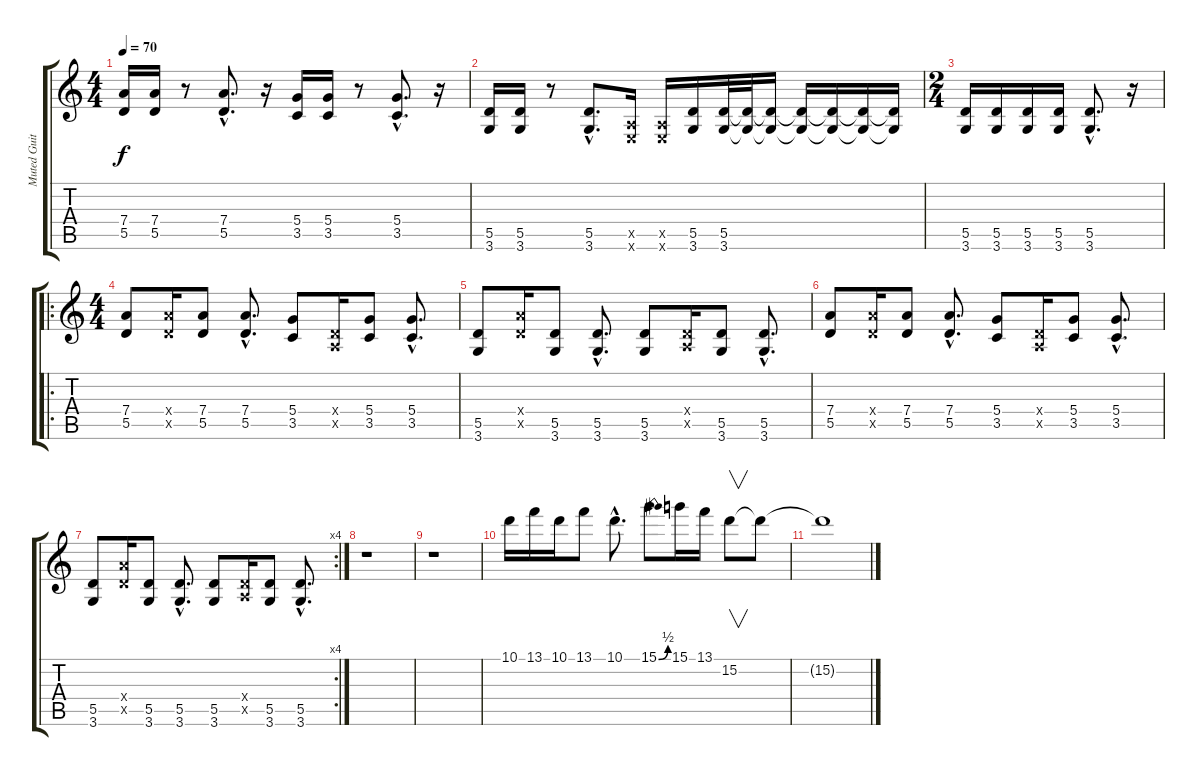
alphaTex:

\track ("Muted Guitar" "Muted Guit") {instrument electricguitarmuted}
\staff {score tabs}
\tuning (E4 B3 G3 D3 A2 E2) {hide}
\ts (4 4)
\tempo 70
\clef g2
\ks c
(7.4 5.5).16{dy f instrument distortionguitar} (7.4 5.5).16 r.8 (7.4{hac} 5.5{hac}).8{d} r.16 (5.4 3.5).16 (5.4 3.5).16 r.8 (5.4{hac} 3.5{hac}).8{d} r.16 |
(5.5 3.6).16 (5.5 3.6).16 r.8 (5.5{hac} 3.6{hac}).8{d} (0.5{x} 0.6{x}).16 (0.5{x} 0.6{x}).16 (5.5 3.6).16 (5.5 3.6).32 (5.5{t} 3.6{t}).32 (5.5{t} 3.6{t}).16 (5.5{t} 3.6{t}).16 (5.5{t} 3.6{t}).16 (5.5{t} 3.6{t}).16 (5.5{t} 3.6{t}).16 |
\ts (2 4)
(5.5 3.6).16 (5.5 3.6).16 (5.5 3.6).16 (5.5 3.6).16 (5.5{hac} 3.6{hac}).8{d} r.16 |
\ro
\ts (4 4)
(7.4 5.5).8{instrument electricguitarmuted} (7.4{x} 5.5{x}).16 (7.4 5.5).8 (7.4{hac} 5.5{hac}).8{d} (5.4 3.5).8 (0.4{x} 0.5{x}).16 (5.4 3.5).8 (5.4{hac} 3.5{hac}).8{d} |
(5.5 3.6).8 (7.4{x} 5.5{x}).16 (5.5 3.6).8 (5.5{hac} 3.6{hac}).8{d} (5.5 3.6).8 (0.4{x} 0.5{x}).16 (5.5 3.6).8 (5.5{hac} 3.6{hac}).8{d} |
(7.4 5.5).8 (7.4{x} 5.5{x}).16 (7.4 5.5).8 (7.4{hac} 5.5{hac}).8{d} (5.4 3.5).8 (0.4{x} 0.5{x}).16 (5.4 3.5).8 (5.4{hac} 3.5{hac}).8{d} |
\rc 4
(5.5 3.6).8 (7.4{x} 5.5{x}).16 (5.5 3.6).8 (5.5{hac} 3.6{hac}).8{d} (5.5 3.6).8 (0.4{x} 0.5{x}).16 (5.5 3.6).8 (5.5{hac} 3.6{hac}).8{d} |
r.1 |
r.1 |
10.1.16 13.1.16 10.1.16 13.1.8 10.1{hac}.8{d} 15.1{be (bend 0 0 60 2)}.8 15.1.16 13.1.16 15.2.8{v} 15.2{t}.8 |
15.2{t}.1
